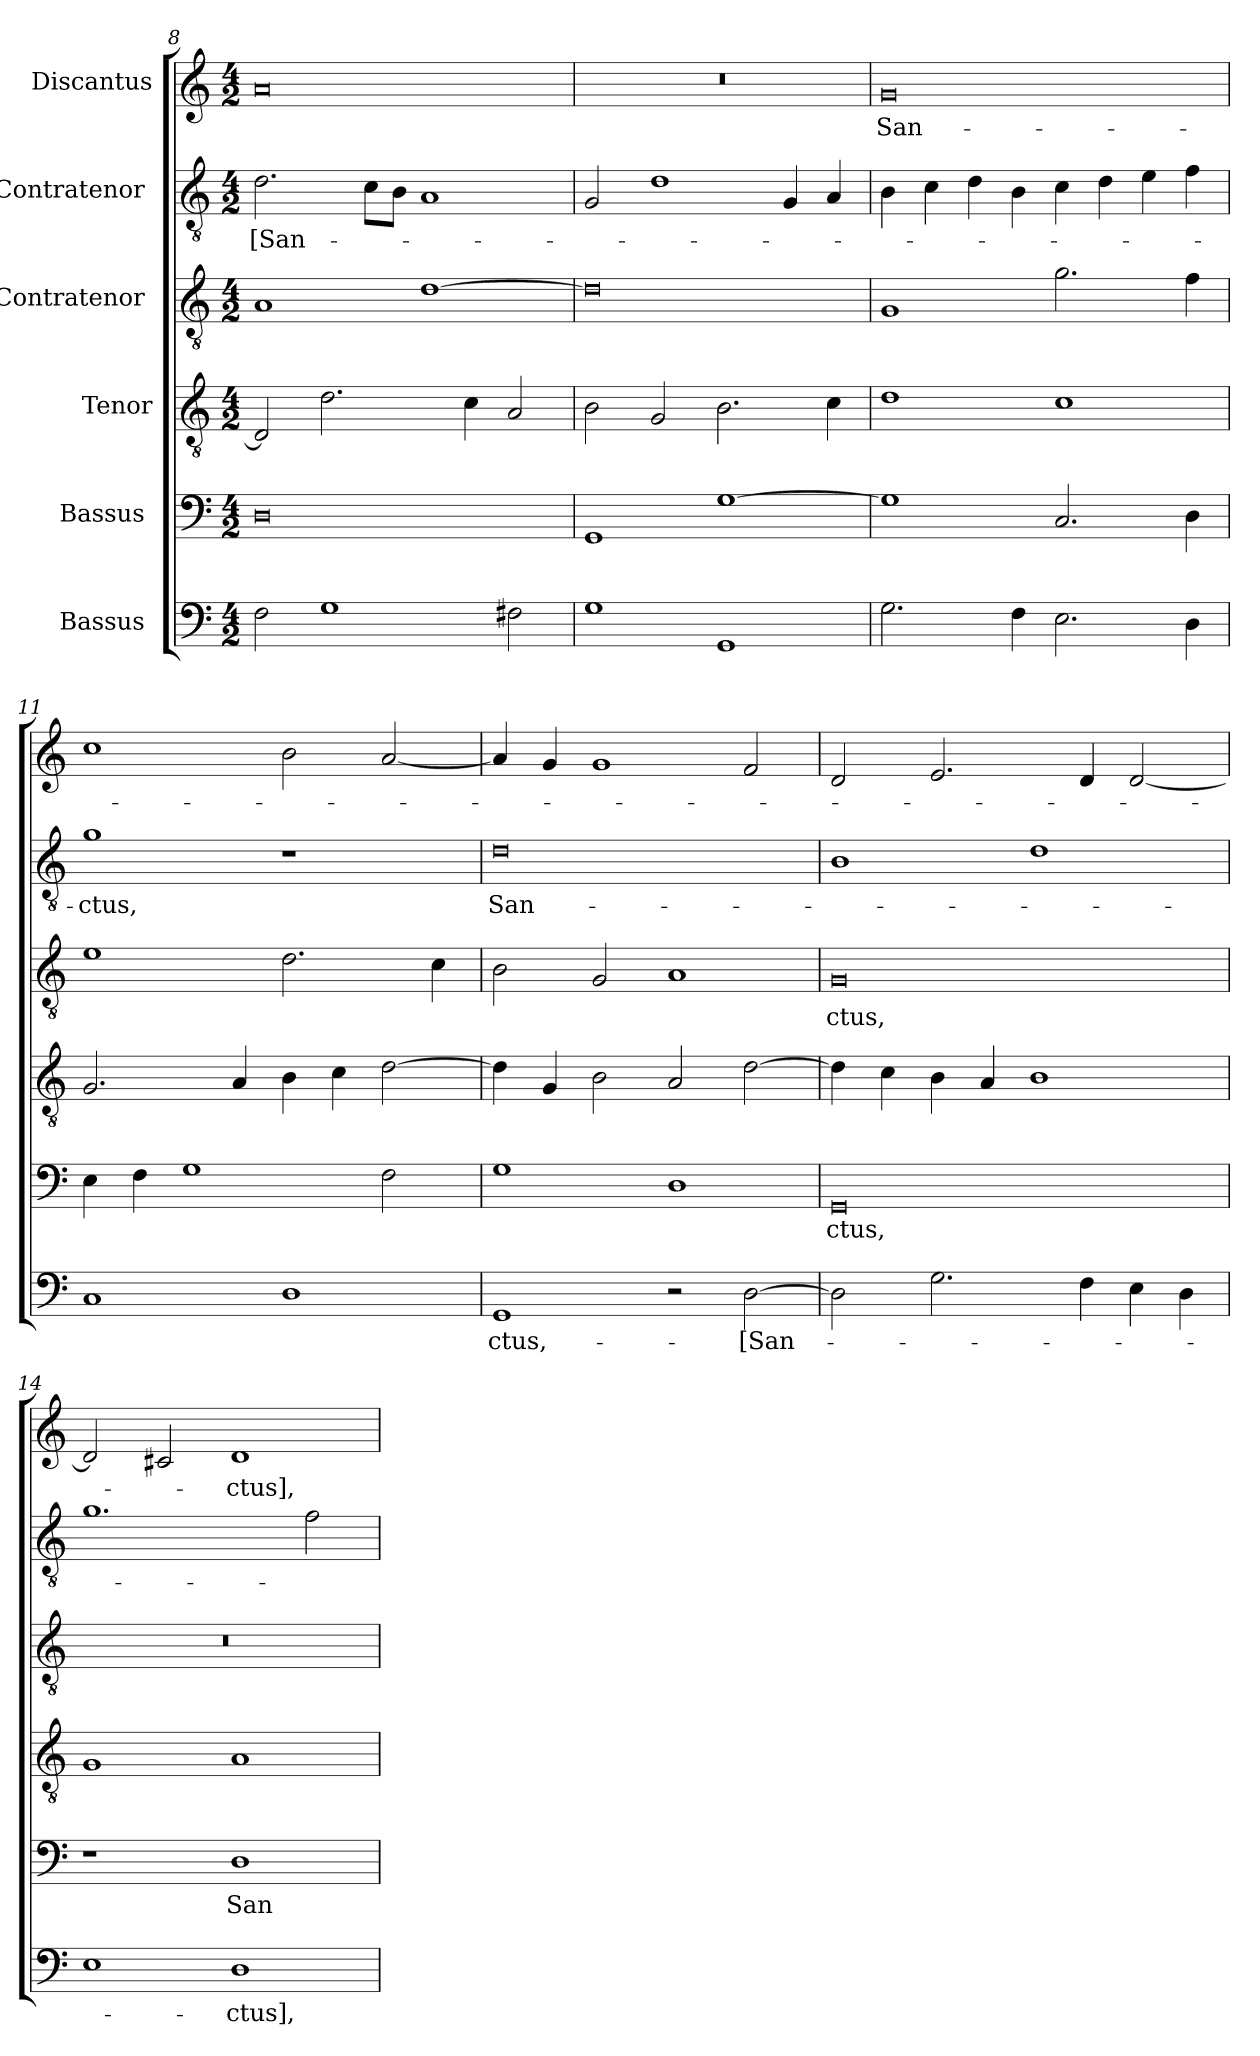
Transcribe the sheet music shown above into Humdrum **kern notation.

**kern	**text	**kern	**text	**kern	**kern	**text	**kern	**text	**kern	**text
*part6	*part6	*part5	*part5	*part4	*part3	*part3	*part2	*part2	*part1	*part1
*staff6	*staff6	*staff5	*staff5	*staff4	*staff3	*staff3	*staff2	*staff2	*staff1	*staff1
*I"Bassus [2]	*	*I"Bassus [1]	*	*I"Tenor	*I"Contratenor [2]	*	*I"Contratenor [1]	*	*I"Discantus	*
*clefF4	*	*clefF4	*	*clefGv2	*clefGv2	*	*clefGv2	*	*clefG2	*
*k[]	*	*k[]	*	*k[]	*k[]	*	*k[]	*	*k[]	*
*M4/2	*	*M4/2	*	*M4/2	*M4/2	*	*M4/2	*	*M4/2	*
=8	=8	=8	=8	=8	=8	=8	=8	=8	=8	=8
2F\	.	0D\	.	2D/]	1A/	.	2.d\	[San-	0a/	.
1G\	.	.	.	2.d\	.	.	.	.	.	.
.	.	.	.	.	.	.	8c\L	.	.	.
.	.	.	.	.	.	.	8B\J	.	.	.
.	.	.	.	.	[1d\	.	1A/	.	.	.
.	.	.	.	4c\	.	.	.	.	.	.
2F#X\	.	.	.	2A/	.	.	.	.	.	.
=9	=9	=9	=9	=9	=9	=9	=9	=9	=9	=9
1G\	.	1GG/	.	2B\	0d\]	.	2G/	.	0r	.
.	.	.	.	2G/	.	.	1d\	.	.	.
1GG/	.	[1G\	.	2.B\	.	.	.	.	.	.
.	.	.	.	.	.	.	4G/	.	.	.
.	.	.	.	4c\	.	.	4A/	.	.	.
=10	=10	=10	=10	=10	=10	=10	=10	=10	=10	=10
2.G\	.	1G\]	.	1d\	1G/	.	4B\	.	0g/	San-
.	.	.	.	.	.	.	4c\	.	.	.
.	.	.	.	.	.	.	4d\	.	.	.
4F\	.	.	.	.	.	.	4B\	.	.	.
2.E\	.	2.C/	.	1c\	2.g\	.	4c\	.	.	.
.	.	.	.	.	.	.	4d\	.	.	.
.	.	.	.	.	.	.	4e\	.	.	.
4D\	.	4D\	.	.	4f\	.	4f\	.	.	.
=11	=11	=11	=11	=11	=11	=11	=11	=11	=11	=11
1C/	.	4E\	.	2.G/	1e\	.	1g\	-ctus,	1cc\	.
.	.	4F\	.	.	.	.	.	.	.	.
.	.	1G\	.	.	.	.	.	.	.	.
.	.	.	.	4A/	.	.	.	.	.	.
1D\	.	.	.	4B\	2.d\	.	1r	.	2b\	.
.	.	.	.	4c\	.	.	.	.	.	.
.	.	2F\	.	[2d\	.	.	.	.	[2a/	.
.	.	.	.	.	4c\	.	.	.	.	.
=12	=12	=12	=12	=12	=12	=12	=12	=12	=12	=12
1GG/	ctus,-	1G\	.	4d\]	2B\	.	0d\	San-	4a/]	.
.	.	.	.	4G/	.	.	.	.	4g/	.
.	.	.	.	2B\	2G/	.	.	.	1g/	.
2r	.	1D\	.	2A/	1A/	.	.	.	.	.
[2D\	[San-	.	.	[2d\	.	.	.	.	2f/	.
=13	=13	=13	=13	=13	=13	=13	=13	=13	=13	=13
2D\]	.	0GG/	-ctus,	4d\]	0G/	-ctus,	1B\	.	2d/	.
.	.	.	.	4c\	.	.	.	.	.	.
2.G\	.	.	.	4B\	.	.	.	.	2.e/	.
.	.	.	.	4A/	.	.	.	.	.	.
.	.	.	.	1B\	.	.	1d\	.	.	.
4F\	.	.	.	.	.	.	.	.	4d/	.
4E\	.	.	.	.	.	.	.	.	[2d/	.
4D\	.	.	.	.	.	.	.	.	.	.
=14	=14	=14	=14	=14	=14	=14	=14	=14	=14	=14
1E\	.	1r	.	1G/	0r	.	1.g\	.	2d/]	.
.	.	.	.	.	.	.	.	.	2c#X/	.
1D\	-ctus],	1D\	San-	1A/	.	.	.	.	1d/	-ctus],
.	.	.	.	.	.	.	2f\	.	.	.
=	=	=	=	=	=	=	=	=	=	=
*-	*-	*-	*-	*-	*-	*-	*-	*-	*-	*-
